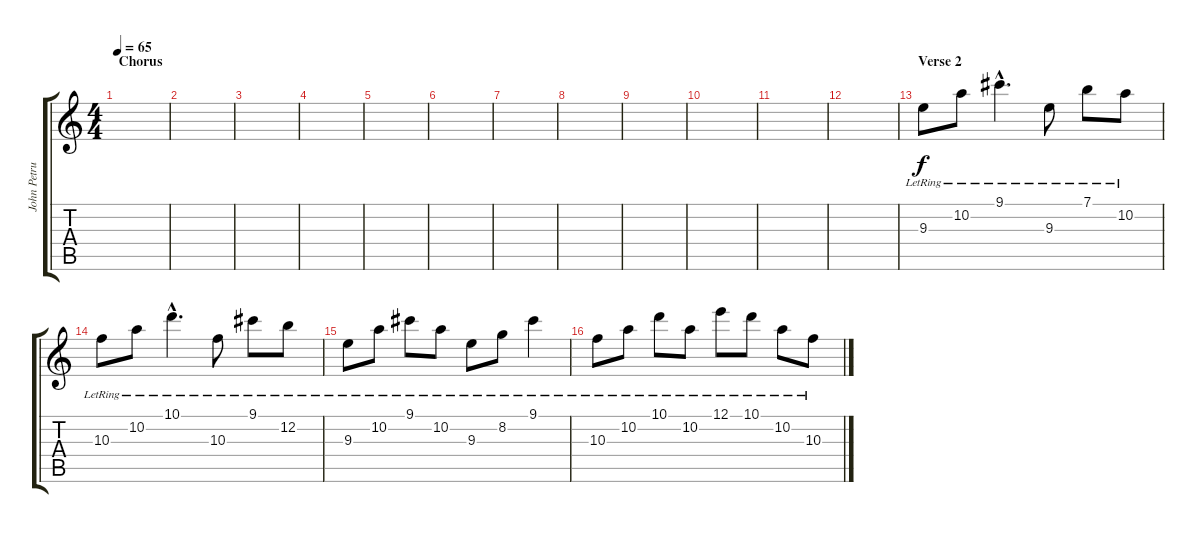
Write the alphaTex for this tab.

\track ("John Petrucci" "John Petru") {instrument acousticguitarsteel}
\staff {score tabs}
\tuning (E4 B3 G3 D3 A2 E2) {hide}
\ts (4 4)
\section ("" "Chorus")
\tempo 65
\clef g2
\ks c
|
|
|
|
|
|
|
|
|
|
|
|
\section ("" "Verse 2")
9.3{lr}.8 10.2{lr}.8 9.1{hac lr}.4{d} 9.3{lr}.8 7.1{lr}.8 10.2{lr}.8 |
10.3{lr}.8 10.2{lr}.8 10.1{hac lr}.4{d} 10.3{lr}.8 9.1{lr}.8 12.2{lr}.8 |
9.3{lr}.8 10.2{lr}.8 9.1{lr}.8 10.2{lr}.8 9.3{lr}.8 8.2{lr}.8 9.1{lr}.4 |
10.3{lr}.8 10.2{lr}.8 10.1{lr}.8 10.2{lr}.8 12.1{lr}.8 10.1{lr}.8 10.2{lr}.8 10.3{lr}.8
